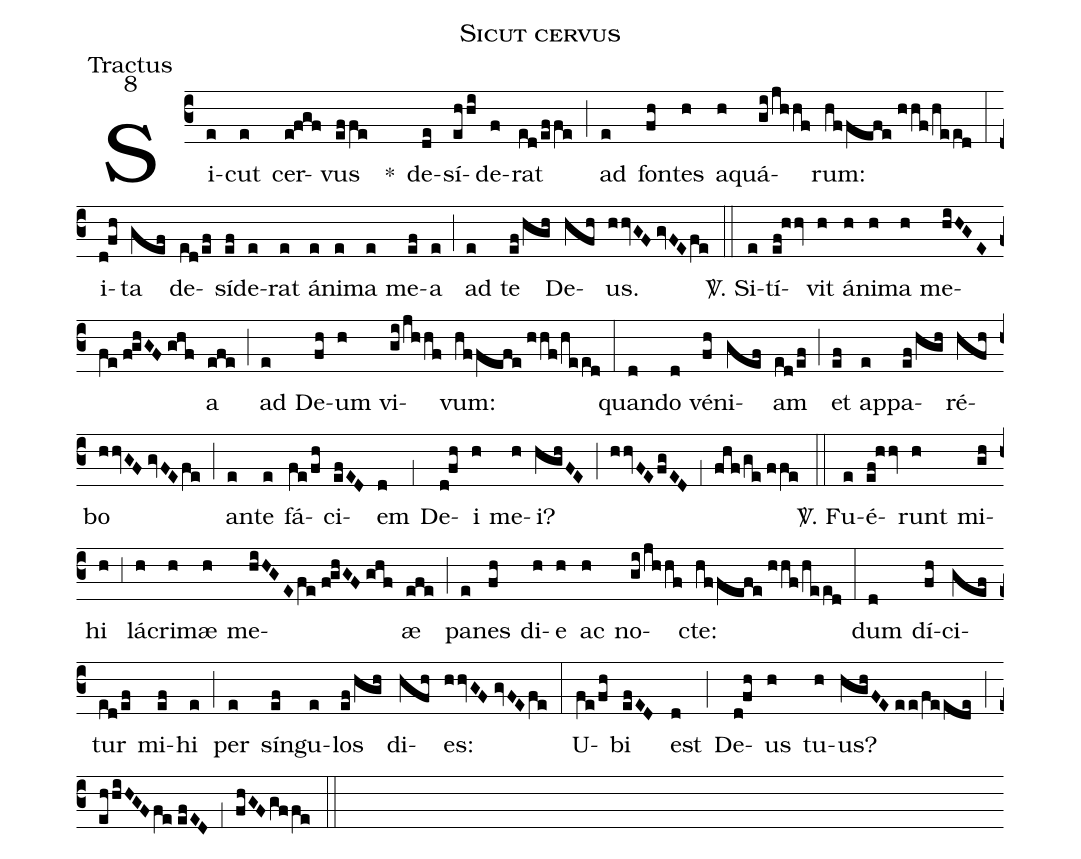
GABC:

name:Sicut cervus;
office-part:Tractus;
mode:8;
%%
(c3) Si(e)cut(e) cer(e!fgf)vus(effe) *(//)
de(de)sí(ehhi)de(f)rat(ed/effe) (;) ad(e) fon(fh)tes(h) a(h)quá(gi/jhhf)rum:(hffefe//hhf/heed) (:)
i(d!fh)ta(gef) de(ed/ef)sí(ef)de(e)rat(e) á(e)ni(e)ma(e) me(ef)a(e) (;) ad(e) te(ef/hgh) De(hfh)us.(hhvGF//gvFEfe) (::)

<sp>V/</sp>. Si(e)tí(ef!hhv)vit(h) á(h)ni(h)ma(h) me(hiHGE/fe//f!ghGF//ghf)a(efe) (;) ad(e) De(fh)um(h) vi(gi/jhhf)vum:(hffefe//hhf/heed) (:)
quan(d)do(d) vé(fh)ni(gef)am(ed/ef) (;) et(ef) ap(e)pa(ef/hgh)ré(hfh)bo(hhvGF//gvFE/fe) (;) an(e)te(e) fá(fe/fh)ci(efED)em(d) (,1) De(d!fh)i(h) me(h)i?(hghFE) (;) (hhvFE/fgED) (,1) (fhf/ge//ffe) (::)

%%removed flat in "mei"

<sp>V/</sp>. Fu(e)é(ef!hhv)runt(h) mi(gh)hi(h) (,3) lá(h)cri(h)mæ(h) me(hiHGE/fe//f!ghGF//ghf)æ(efe) (;) pa(e)nes(fh) di(h)e(h) ac(h) no(gi/jhhf)cte:(hffefe//hhf/heed) (:)
dum(d) dí(fh)ci(gef)tur(ed/ef) mi(ef)hi(e) (;) per(e) sín(ef)gu(e)los(ef/hgh) di(hfh)es:(hhvGF//gvFE/fe) (:)
U(fe/fh)bi(efED) est(d) (;) De(d!fh)us(h) tu(h)us?(hghFE//ee/feede) (;) (ehhiHGF/fe//efED) (,1) (fhGF/gffe) (::)
